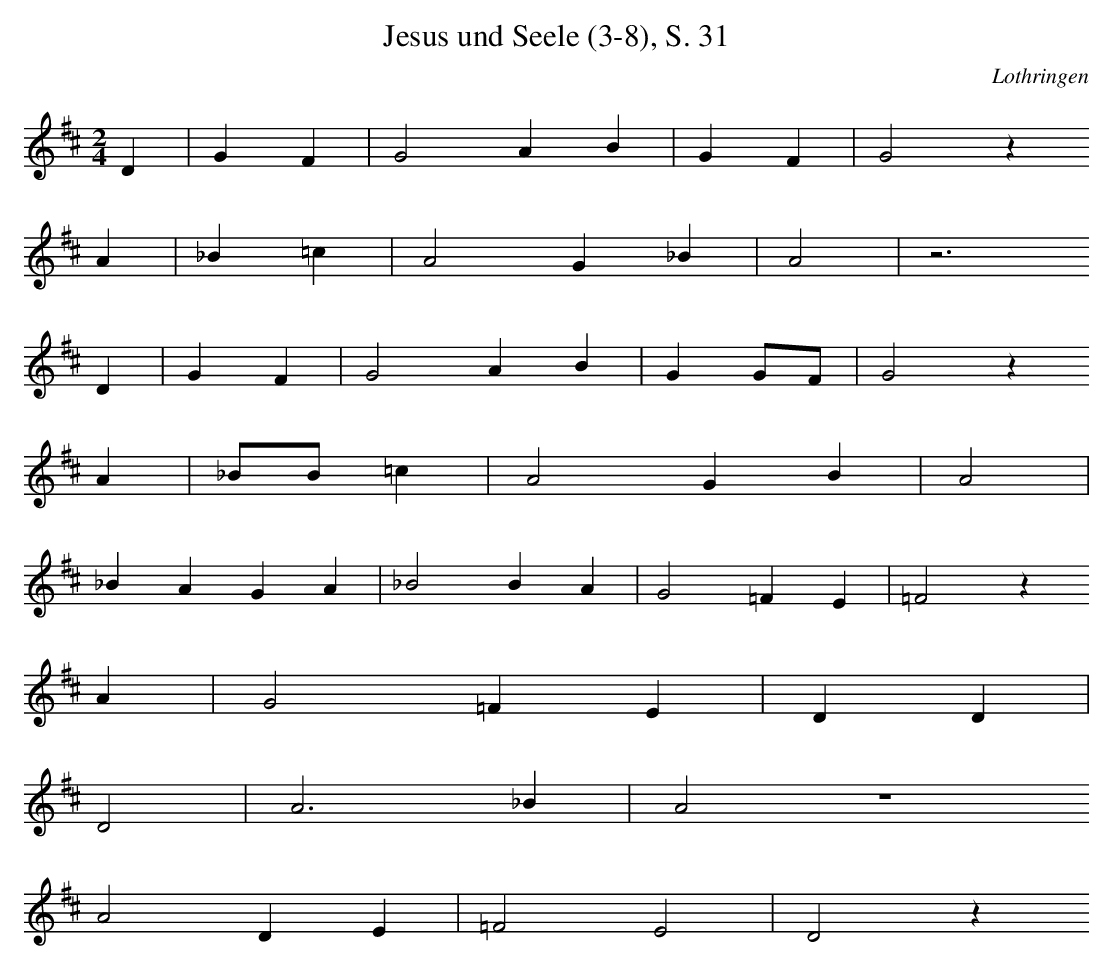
X:1
T: Jesus und Seele (3-8), S. 31
O: Lothringen
M: 2/4
L: 1/8
K: D
D2 | G2F2 | G4A2B2 | G2F2 | G4z2
A2 | _B2=c2 | A4G2_B2 | A4 | z6
D2 | G2F2 | G4A2B2 | G2GF | G4z2
A2 | _BB=c2 | A4G2B2 | A4 |
_B2A2G2A2 | _B4B2A2 | G4=F2E2 | =F4z2
A2 | G4=F2E2 | D2D2 |
D4 | A6_B2 | A4z4
A4D2E2 | =F4E4 | D4z2
